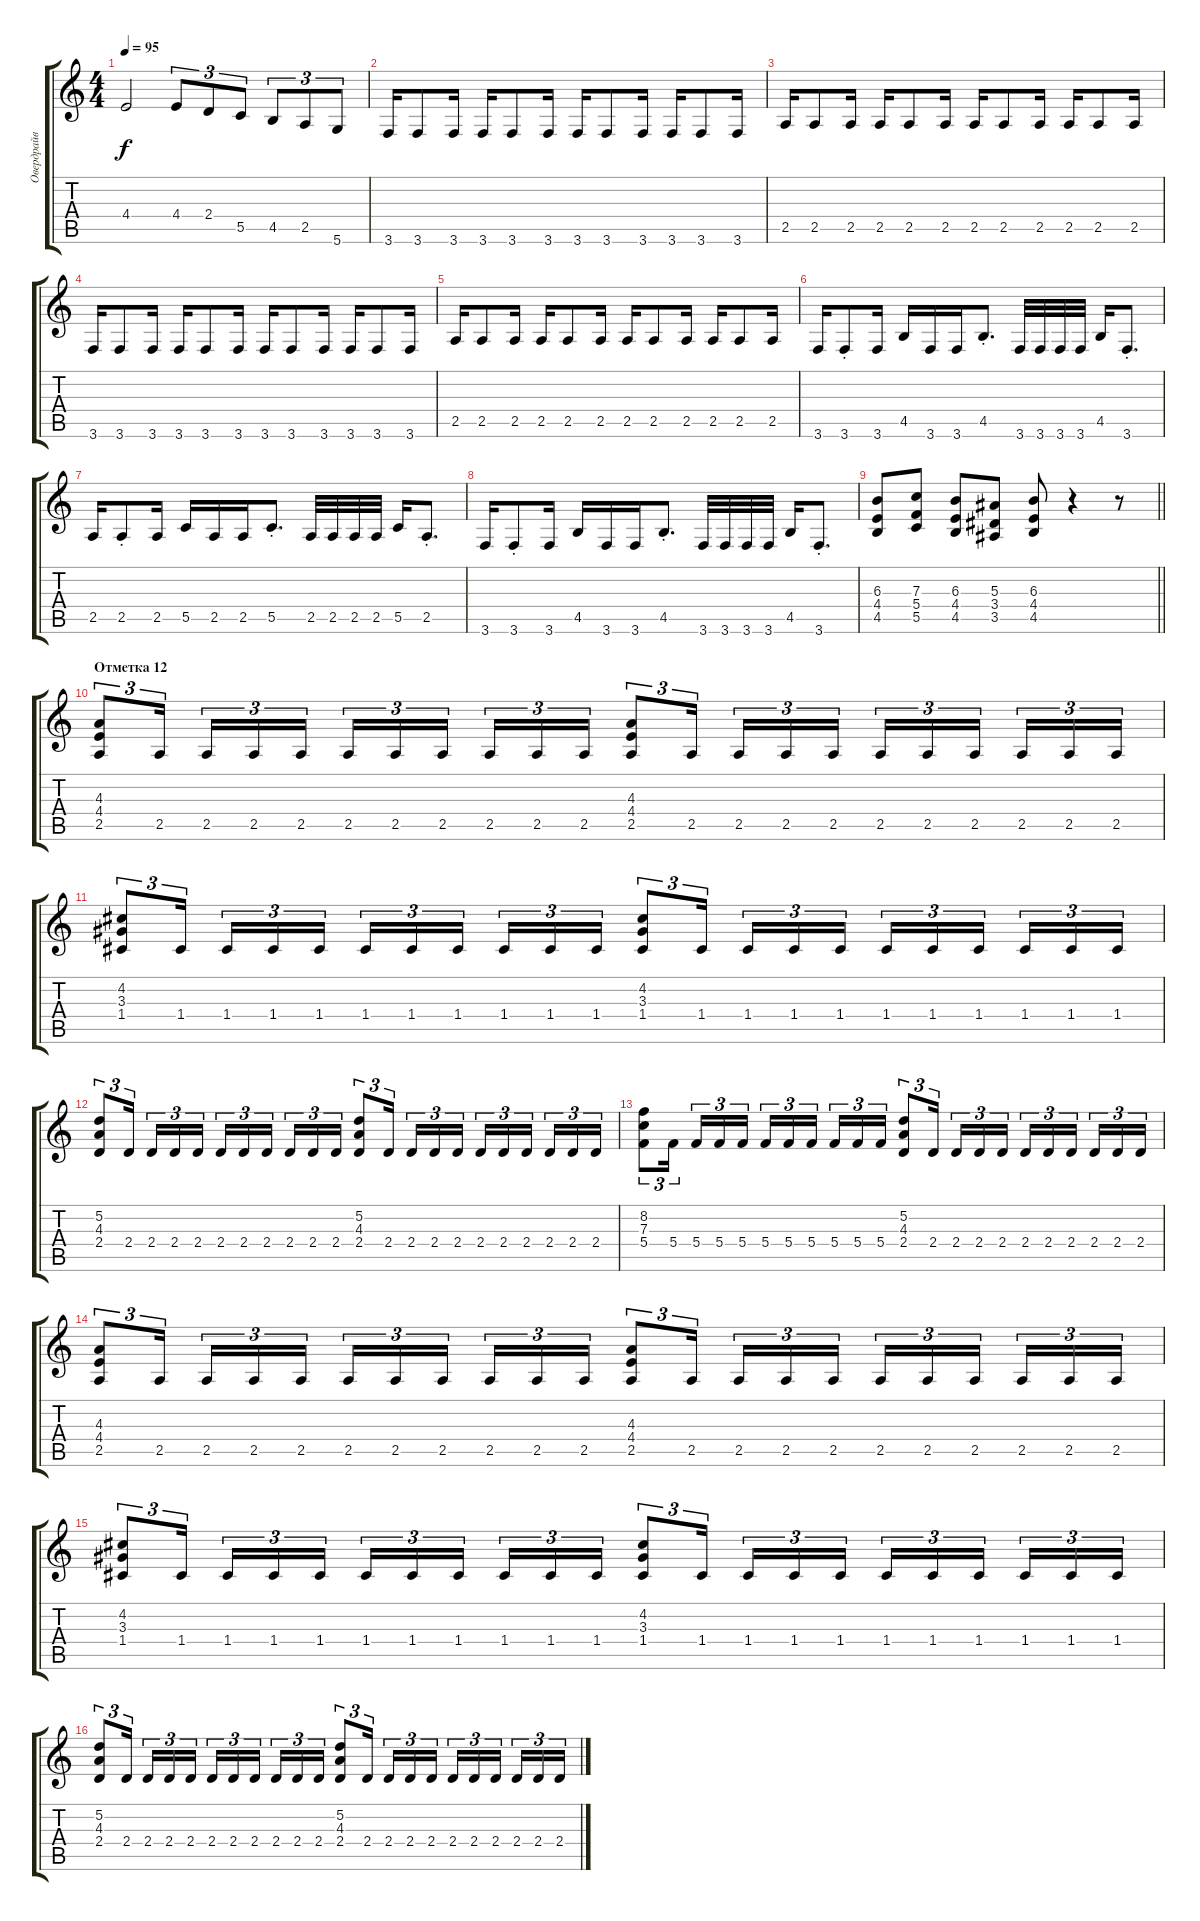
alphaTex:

\track ("Овердрайв" "Овердрайв") {instrument overdrivenguitar}
\staff {score tabs}
\tuning (D4 A3 F3 C3 G2 D2) {hide}
\ts (4 4)
\tempo 95
\clef g2
\ks c
4.4.2{dy f} 4.4.8{tu (3 2)} 2.4.8{tu (3 2)} 5.5.8{tu (3 2)} 4.5.8{tu (3 2)} 2.5.8{tu (3 2)} 5.6.8{tu (3 2)} |
3.6.16{volume 14} 3.6.8 3.6.16 3.6.16 3.6.8 3.6.16 3.6.16 3.6.8 3.6.16 3.6.16 3.6.8 3.6.16 |
2.5.16 2.5.8 2.5.16 2.5.16 2.5.8 2.5.16 2.5.16 2.5.8 2.5.16 2.5.16 2.5.8 2.5.16 |
3.6.16 3.6.8 3.6.16 3.6.16 3.6.8 3.6.16 3.6.16 3.6.8 3.6.16 3.6.16 3.6.8 3.6.16 |
2.5.16 2.5.8 2.5.16 2.5.16 2.5.8 2.5.16 2.5.16 2.5.8 2.5.16 2.5.16 2.5.8 2.5.16 |
3.6.16 3.6{st}.8 3.6.16 4.5.16 3.6.16 3.6.16 4.5{st}.8{d} 3.6.32 3.6.32 3.6.32 3.6.32 4.5.16 3.6{st}.8{d} |
2.5.16 2.5{st}.8 2.5.16 5.5.16 2.5.16 2.5.16 5.5{st}.8{d} 2.5.32 2.5.32 2.5.32 2.5.32 5.5.16 2.5{st}.8{d} |
3.6.16 3.6{st}.8 3.6.16 4.5.16 3.6.16 3.6.16 4.5{st}.8{d} 3.6.32 3.6.32 3.6.32 3.6.32 4.5.16 3.6{st}.8{d} |
\barLineRight lightlight
(6.3 4.4 4.5).8 (7.3 5.4 5.5).8 (6.3 4.4 4.5).8 (5.3 3.4 3.5).8 (6.3 4.4 4.5).8 r.4 r.8 |
\section ("" "Отметка 12")
(4.3 4.4 2.5).8{tu (3 2)} 2.5.16{tu (3 2) beam splitsecondary} 2.5.16{tu (3 2)} 2.5.16{tu (3 2)} 2.5.16{tu (3 2)} 2.5.16{tu (3 2)} 2.5.16{tu (3 2)} 2.5.16{tu (3 2) beam splitsecondary} 2.5.16{tu (3 2)} 2.5.16{tu (3 2)} 2.5.16{tu (3 2)} (4.3 4.4 2.5).8{tu (3 2)} 2.5.16{tu (3 2) beam splitsecondary} 2.5.16{tu (3 2)} 2.5.16{tu (3 2)} 2.5.16{tu (3 2)} 2.5.16{tu (3 2)} 2.5.16{tu (3 2)} 2.5.16{tu (3 2) beam splitsecondary} 2.5.16{tu (3 2)} 2.5.16{tu (3 2)} 2.5.16{tu (3 2)} |
(4.2 3.3 1.4).8{tu (3 2)} 1.4.16{tu (3 2) beam splitsecondary} 1.4.16{tu (3 2)} 1.4.16{tu (3 2)} 1.4.16{tu (3 2)} 1.4.16{tu (3 2)} 1.4.16{tu (3 2)} 1.4.16{tu (3 2) beam splitsecondary} 1.4.16{tu (3 2)} 1.4.16{tu (3 2)} 1.4.16{tu (3 2)} (4.2 3.3 1.4).8{tu (3 2)} 1.4.16{tu (3 2) beam splitsecondary} 1.4.16{tu (3 2)} 1.4.16{tu (3 2)} 1.4.16{tu (3 2)} 1.4.16{tu (3 2)} 1.4.16{tu (3 2)} 1.4.16{tu (3 2) beam splitsecondary} 1.4.16{tu (3 2)} 1.4.16{tu (3 2)} 1.4.16{tu (3 2)} |
(5.2 4.3 2.4).8{tu (3 2)} 2.4.16{tu (3 2) beam splitsecondary} 2.4.16{tu (3 2)} 2.4.16{tu (3 2)} 2.4.16{tu (3 2)} 2.4.16{tu (3 2)} 2.4.16{tu (3 2)} 2.4.16{tu (3 2) beam splitsecondary} 2.4.16{tu (3 2)} 2.4.16{tu (3 2)} 2.4.16{tu (3 2)} (5.2 4.3 2.4).8{tu (3 2)} 2.4.16{tu (3 2) beam splitsecondary} 2.4.16{tu (3 2)} 2.4.16{tu (3 2)} 2.4.16{tu (3 2)} 2.4.16{tu (3 2)} 2.4.16{tu (3 2)} 2.4.16{tu (3 2) beam splitsecondary} 2.4.16{tu (3 2)} 2.4.16{tu (3 2)} 2.4.16{tu (3 2)} |
(8.2 7.3 5.4).8{tu (3 2)} 5.4.16{tu (3 2) beam splitsecondary} 5.4.16{tu (3 2)} 5.4.16{tu (3 2)} 5.4.16{tu (3 2)} 5.4.16{tu (3 2)} 5.4.16{tu (3 2)} 5.4.16{tu (3 2) beam splitsecondary} 5.4.16{tu (3 2)} 5.4.16{tu (3 2)} 5.4.16{tu (3 2)} (5.2 4.3 2.4).8{tu (3 2)} 2.4.16{tu (3 2) beam splitsecondary} 2.4.16{tu (3 2)} 2.4.16{tu (3 2)} 2.4.16{tu (3 2)} 2.4.16{tu (3 2)} 2.4.16{tu (3 2)} 2.4.16{tu (3 2) beam splitsecondary} 2.4.16{tu (3 2)} 2.4.16{tu (3 2)} 2.4.16{tu (3 2)} |
(4.3 4.4 2.5).8{tu (3 2)} 2.5.16{tu (3 2) beam splitsecondary} 2.5.16{tu (3 2)} 2.5.16{tu (3 2)} 2.5.16{tu (3 2)} 2.5.16{tu (3 2)} 2.5.16{tu (3 2)} 2.5.16{tu (3 2) beam splitsecondary} 2.5.16{tu (3 2)} 2.5.16{tu (3 2)} 2.5.16{tu (3 2)} (4.3 4.4 2.5).8{tu (3 2)} 2.5.16{tu (3 2) beam splitsecondary} 2.5.16{tu (3 2)} 2.5.16{tu (3 2)} 2.5.16{tu (3 2)} 2.5.16{tu (3 2)} 2.5.16{tu (3 2)} 2.5.16{tu (3 2) beam splitsecondary} 2.5.16{tu (3 2)} 2.5.16{tu (3 2)} 2.5.16{tu (3 2)} |
(4.2 3.3 1.4).8{tu (3 2)} 1.4.16{tu (3 2) beam splitsecondary} 1.4.16{tu (3 2)} 1.4.16{tu (3 2)} 1.4.16{tu (3 2)} 1.4.16{tu (3 2)} 1.4.16{tu (3 2)} 1.4.16{tu (3 2) beam splitsecondary} 1.4.16{tu (3 2)} 1.4.16{tu (3 2)} 1.4.16{tu (3 2)} (4.2 3.3 1.4).8{tu (3 2)} 1.4.16{tu (3 2) beam splitsecondary} 1.4.16{tu (3 2)} 1.4.16{tu (3 2)} 1.4.16{tu (3 2)} 1.4.16{tu (3 2)} 1.4.16{tu (3 2)} 1.4.16{tu (3 2) beam splitsecondary} 1.4.16{tu (3 2)} 1.4.16{tu (3 2)} 1.4.16{tu (3 2)} |
(5.2 4.3 2.4).8{tu (3 2)} 2.4.16{tu (3 2) beam splitsecondary} 2.4.16{tu (3 2)} 2.4.16{tu (3 2)} 2.4.16{tu (3 2)} 2.4.16{tu (3 2)} 2.4.16{tu (3 2)} 2.4.16{tu (3 2) beam splitsecondary} 2.4.16{tu (3 2)} 2.4.16{tu (3 2)} 2.4.16{tu (3 2)} (5.2 4.3 2.4).8{tu (3 2)} 2.4.16{tu (3 2) beam splitsecondary} 2.4.16{tu (3 2)} 2.4.16{tu (3 2)} 2.4.16{tu (3 2)} 2.4.16{tu (3 2)} 2.4.16{tu (3 2)} 2.4.16{tu (3 2) beam splitsecondary} 2.4.16{tu (3 2)} 2.4.16{tu (3 2)} 2.4.16{tu (3 2)}
